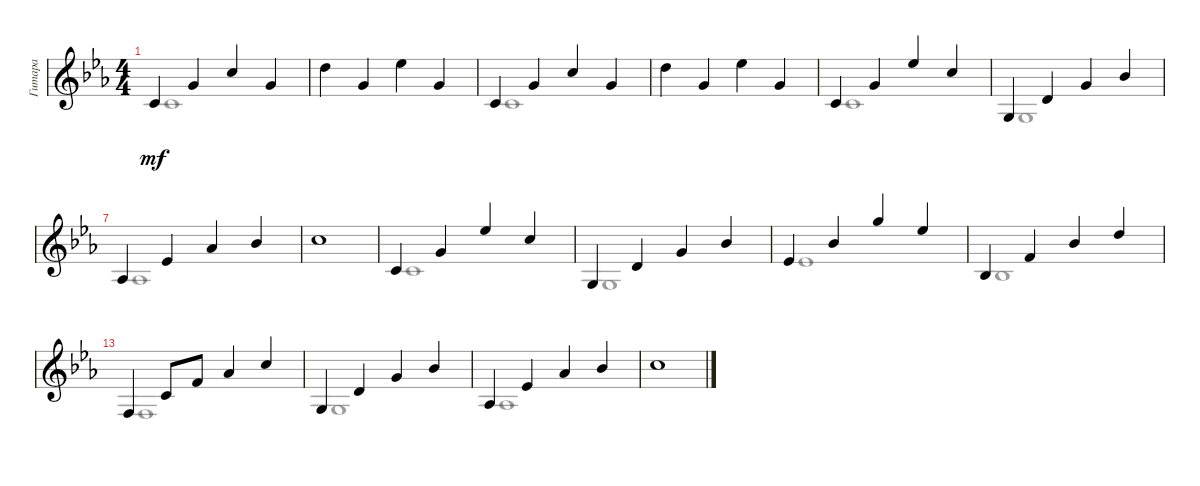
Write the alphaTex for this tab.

\bracketExtendMode groupsimilarinstruments
\multiTrackTrackNamePolicy hidden
\firstSystemTrackNameMode fullname
\otherSystemsTrackNameMode fullname
\otherSystemsTrackNameOrientation horizontal
\defaultBarNumberDisplay FirstOfSystem
\track ("Гитара" "S-Gt") {instrument acousticguitarsteel}
\staff {score}
\tuning (E4 B3 G3 D3 A2 E2)
\voice
\ts (4 4)
\beaming (8 2 2 2 2)
\tempo (120 "Moderate" hide)
\clef g2
\ks eb
3.5.4{dy mf instrument acousticguitarsteel} 5.4.4 5.3.4 5.4.4 |
3.2.4 5.4.4 4.2.4 5.4.4 |
3.5.4 5.4.4 5.3.4 5.4.4 |
3.2.4 5.4.4 4.2.4 5.4.4 |
3.5.4 5.4.4 4.2.4 5.3.4 |
3.6.4 5.5.4 5.4.4 3.3.4 |
4.6.4 6.5.4 6.4.4 3.3.4 |
5.3.1 |
3.5.4 5.4.4 4.2.4 5.3.4 |
3.6.4 5.5.4 5.4.4 3.3.4 |
1.4.4 3.3.4 3.1.4 4.2.4 |
1.5.4 3.4.4 3.3.4 3.2.4 |
1.6.4 3.5.8 3.4.8 1.3.4 1.2.4 |
3.6.4 5.5.4 5.4.4 3.3.4 |
4.6.4 6.5.4 6.4.4 3.3.4 |
5.3.1
\voice
\clef g2
\ottava regular
\simile none
\ks eb
3.5.1{dy mf} |
|
3.5.1 |
|
3.5.1 |
3.6.1 |
4.6.1 |
|
3.5.1 |
3.6.1 |
1.4.1 |
1.5.1 |
1.6.1 |
3.6.1 |
4.6.1 |
